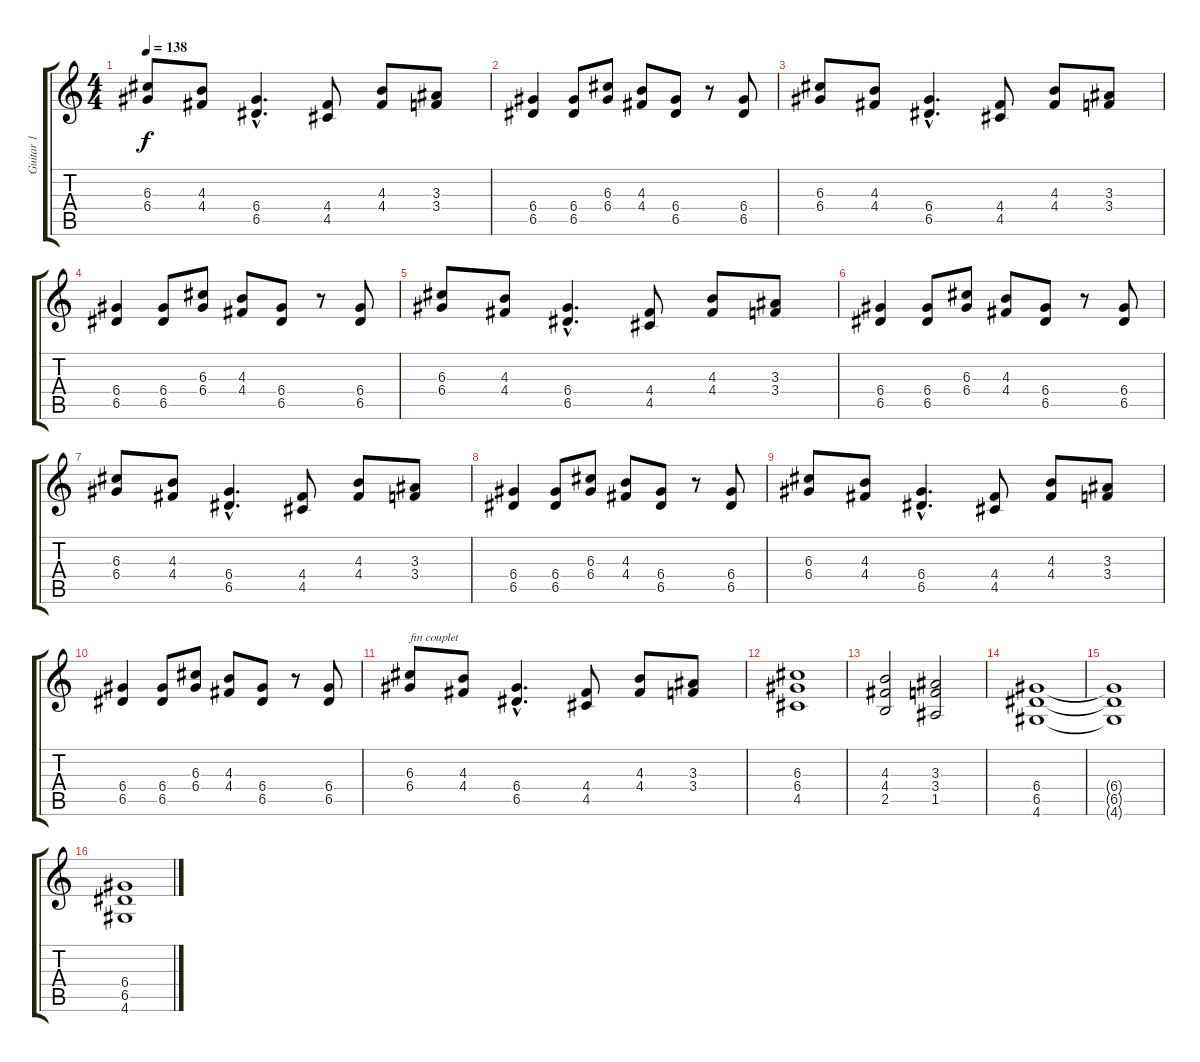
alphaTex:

\track ("Guitar 1" "Guitar 1") {instrument overdrivenguitar}
\staff {score tabs}
\tuning (E4 B3 G3 D3 A2 E2) {hide}
\ts (4 4)
\tempo 138
\clef g2
\ks c
(6.3 6.4).8{dy f} (4.3 4.4).8 (6.4{hac} 6.5{hac}).4{d} (4.4 4.5).8 (4.3 4.4).8 (3.3 3.4).8 |
(6.4 6.5).4 (6.4 6.5).8 (6.3 6.4).8 (4.3 4.4).8 (6.4 6.5).8 r.8 (6.4 6.5).8 |
(6.3 6.4).8 (4.3 4.4).8 (6.4{hac} 6.5{hac}).4{d} (4.4 4.5).8 (4.3 4.4).8 (3.3 3.4).8 |
(6.4 6.5).4 (6.4 6.5).8 (6.3 6.4).8 (4.3 4.4).8 (6.4 6.5).8 r.8 (6.4 6.5).8 |
(6.3 6.4).8 (4.3 4.4).8 (6.4{hac} 6.5{hac}).4{d} (4.4 4.5).8 (4.3 4.4).8 (3.3 3.4).8 |
(6.4 6.5).4 (6.4 6.5).8 (6.3 6.4).8 (4.3 4.4).8 (6.4 6.5).8 r.8 (6.4 6.5).8 |
(6.3 6.4).8 (4.3 4.4).8 (6.4{hac} 6.5{hac}).4{d} (4.4 4.5).8 (4.3 4.4).8 (3.3 3.4).8 |
(6.4 6.5).4 (6.4 6.5).8 (6.3 6.4).8 (4.3 4.4).8 (6.4 6.5).8 r.8 (6.4 6.5).8 |
(6.3 6.4).8 (4.3 4.4).8 (6.4{hac} 6.5{hac}).4{d} (4.4 4.5).8 (4.3 4.4).8 (3.3 3.4).8 |
(6.4 6.5).4 (6.4 6.5).8 (6.3 6.4).8 (4.3 4.4).8 (6.4 6.5).8 r.8 (6.4 6.5).8 |
(6.3 6.4).8{txt "fin couplet"} (4.3 4.4).8 (6.4{hac} 6.5{hac}).4{d} (4.4 4.5).8 (4.3 4.4).8 (3.3 3.4).8 |
(6.3 6.4 4.5).1 |
(4.3 4.4 2.5).2 (3.3 3.4 1.5).2 |
(6.4 6.5 4.6).1 |
(6.4{t} 6.5{t} 4.6{t}).1 |
(6.4 6.5 4.6).1
